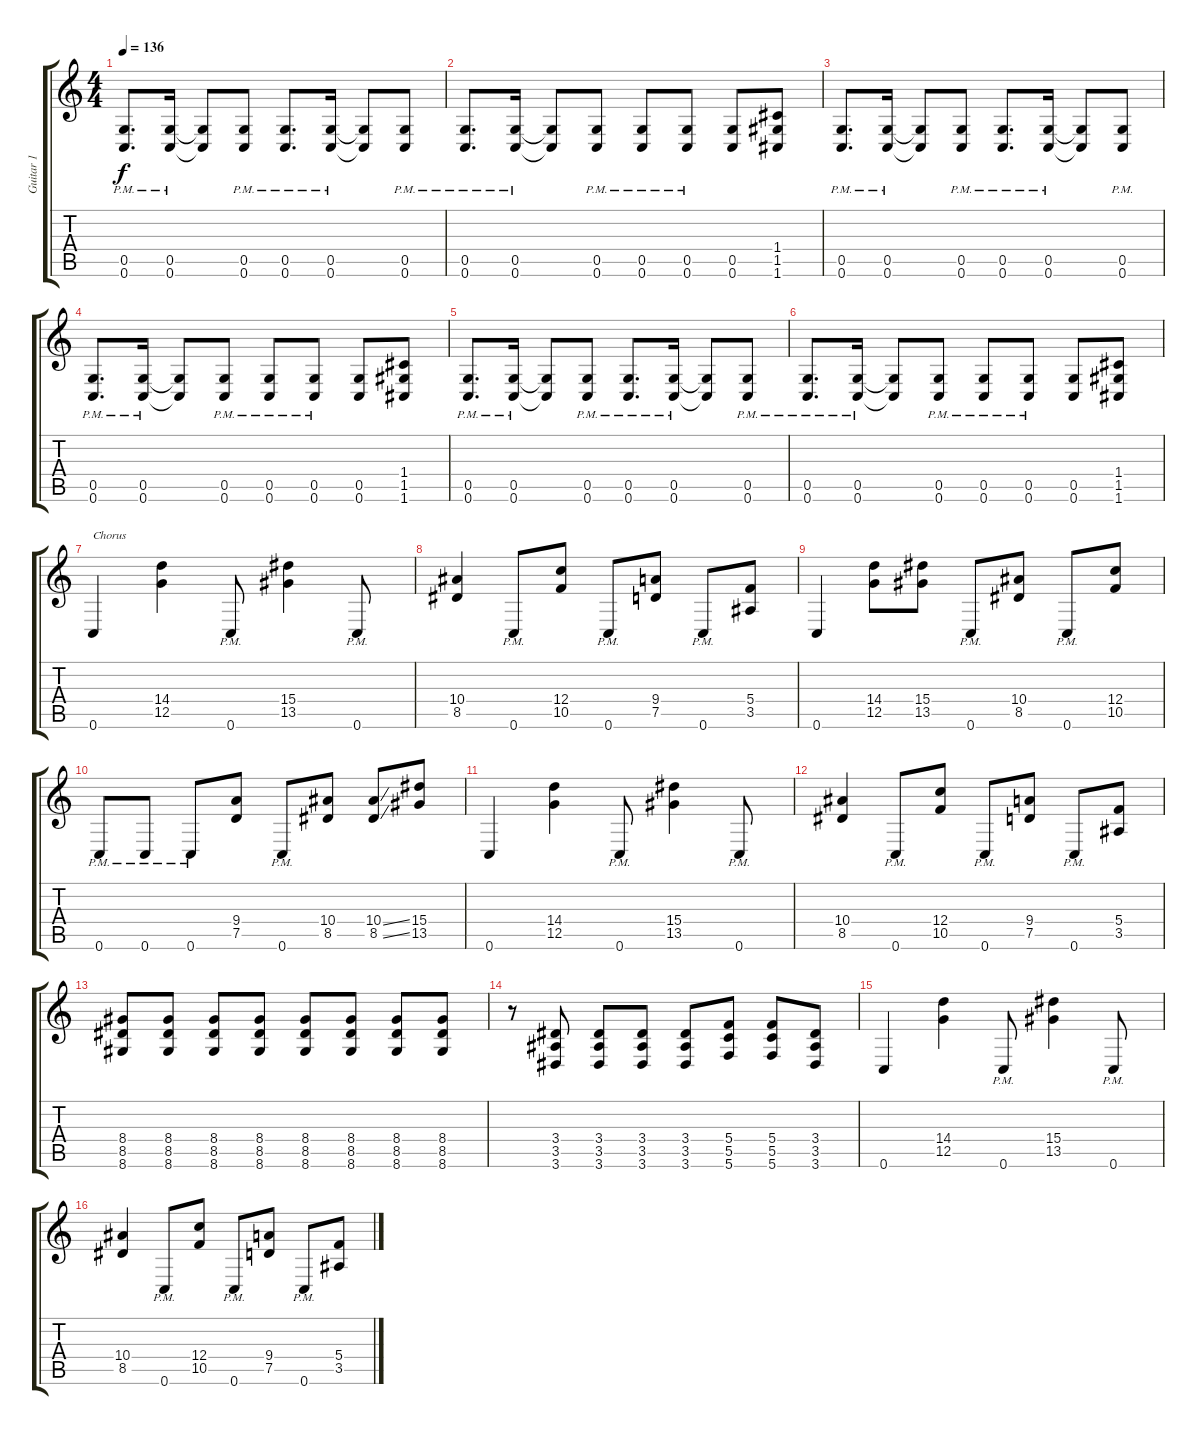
\track ("Guitar 1" "Guitar 1") {instrument distortionguitar}
\staff {score tabs}
\tuning (D4 A3 F3 C3 G2 C2) {hide}
\ts (4 4)
\tempo 136
\clef g2
\ks c
(0.5{pm} 0.6{pm}).8{d dy f} (0.5{pm} 0.6{pm}).16 (0.5{t} 0.6{t}).8 (0.5{pm} 0.6{pm}).8 (0.5{pm} 0.6{pm}).8{d} (0.5{pm} 0.6{pm}).16 (0.5{t} 0.6{t}).8 (0.5{pm} 0.6{pm}).8 |
(0.5{pm} 0.6{pm}).8{d} (0.5{pm} 0.6{pm}).16 (0.5{t} 0.6{t}).8 (0.5{pm} 0.6{pm}).8 (0.5{pm} 0.6{pm}).8 (0.5{pm} 0.6{pm}).8 (0.5 0.6).8 (1.4 1.5 1.6).8 |
(0.5{pm} 0.6{pm}).8{d} (0.5{pm} 0.6{pm}).16 (0.5{t} 0.6{t}).8 (0.5{pm} 0.6{pm}).8 (0.5{pm} 0.6{pm}).8{d} (0.5{pm} 0.6{pm}).16 (0.5{t} 0.6{t}).8 (0.5{pm} 0.6{pm}).8 |
(0.5{pm} 0.6{pm}).8{d} (0.5{pm} 0.6{pm}).16 (0.5{t} 0.6{t}).8 (0.5{pm} 0.6{pm}).8 (0.5{pm} 0.6{pm}).8 (0.5{pm} 0.6{pm}).8 (0.5 0.6).8 (1.4 1.5 1.6).8 |
(0.5{pm} 0.6{pm}).8{d} (0.5{pm} 0.6{pm}).16 (0.5{t} 0.6{t}).8 (0.5{pm} 0.6{pm}).8 (0.5{pm} 0.6{pm}).8{d} (0.5{pm} 0.6{pm}).16 (0.5{t} 0.6{t}).8 (0.5{pm} 0.6{pm}).8 |
(0.5{pm} 0.6{pm}).8{d} (0.5{pm} 0.6{pm}).16 (0.5{t} 0.6{t}).8 (0.5{pm} 0.6{pm}).8 (0.5{pm} 0.6{pm}).8 (0.5{pm} 0.6{pm}).8 (0.5 0.6).8 (1.4 1.5 1.6).8 |
0.6.4{txt "Chorus"} (14.4 12.5).4 0.6{pm}.8 (15.4 13.5).4 0.6{pm}.8 |
(10.4 8.5).4 0.6{pm}.8 (12.4 10.5).8 0.6{pm}.8 (9.4 7.5).8 0.6{pm}.8 (5.4 3.5).8 |
0.6.4 (14.4 12.5).8 (15.4 13.5).8 0.6{pm}.8 (10.4 8.5).8 0.6{pm}.8 (12.4 10.5).8 |
0.6{pm}.8 0.6{pm}.8 0.6{pm}.8 (9.4 7.5).8 0.6{pm}.8 (10.4 8.5).8 (10.4{ss} 8.5{ss}).8 (15.4 13.5).8 |
0.6.4 (14.4 12.5).4 0.6{pm}.8 (15.4 13.5).4 0.6{pm}.8 |
(10.4 8.5).4 0.6{pm}.8 (12.4 10.5).8 0.6{pm}.8 (9.4 7.5).8 0.6{pm}.8 (5.4 3.5).8 |
(8.4 8.5 8.6).8 (8.4 8.5 8.6).8 (8.4 8.5 8.6).8 (8.4 8.5 8.6).8 (8.4 8.5 8.6).8 (8.4 8.5 8.6).8 (8.4 8.5 8.6).8 (8.4 8.5 8.6).8 |
r.8 (3.4 3.5 3.6).8 (3.4 3.5 3.6).8 (3.4 3.5 3.6).8 (3.4 3.5 3.6).8 (5.4 5.5 5.6).8 (5.4 5.5 5.6).8 (3.4 3.5 3.6).8 |
0.6.4 (14.4 12.5).4 0.6{pm}.8 (15.4 13.5).4 0.6{pm}.8 |
(10.4 8.5).4 0.6{pm}.8 (12.4 10.5).8 0.6{pm}.8 (9.4 7.5).8 0.6{pm}.8 (5.4 3.5).8
